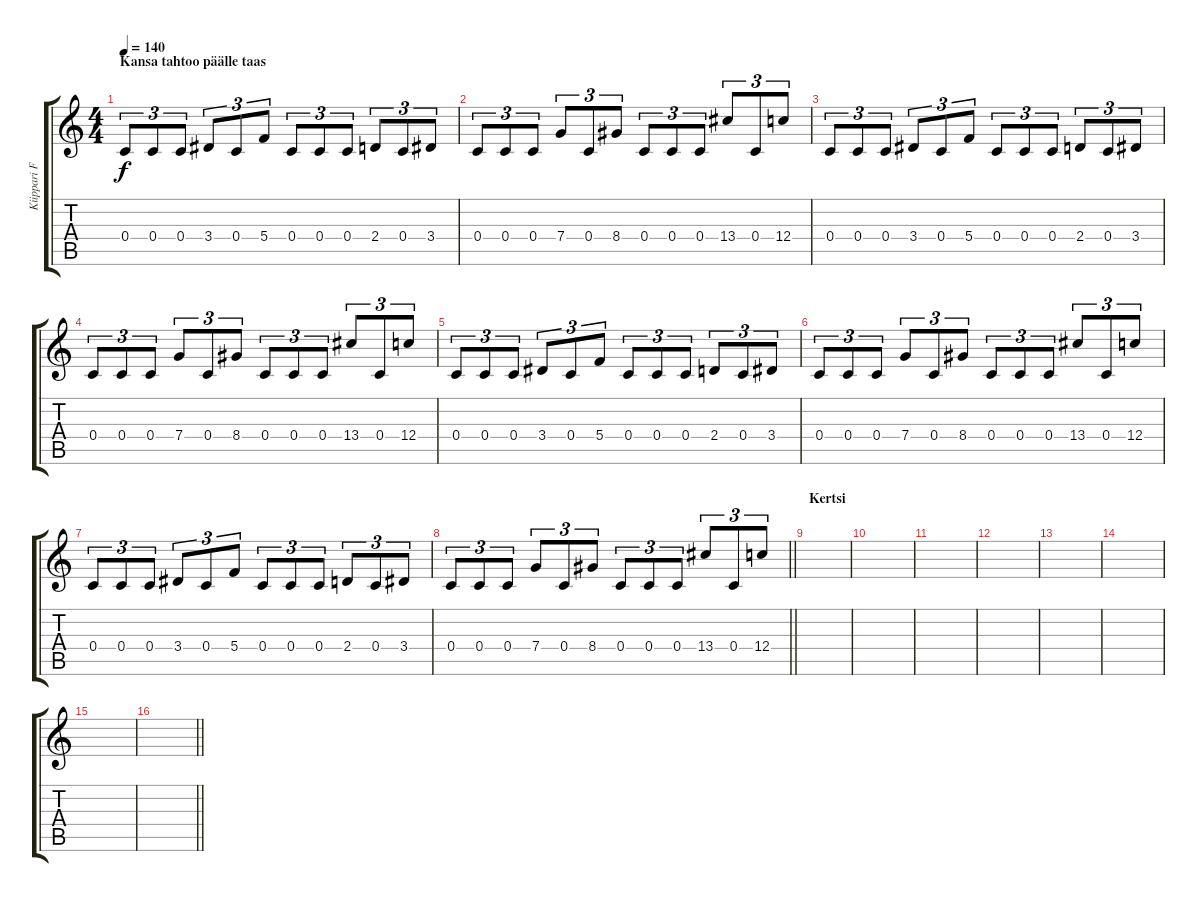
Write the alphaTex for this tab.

\track ("Kiippari FX2" "Kiippari F") {instrument electricguitarclean}
\staff {score tabs}
\tuning (D4 A3 F3 C3 G2 C2) {hide}
\ts (4 4)
\section ("" "Kansa tahtoo päälle taas")
\tempo 140
\clef g2
\ks c
0.4.8{tu (3 2) dy f} 0.4.8{tu (3 2)} 0.4.8{tu (3 2)} 3.4.8{tu (3 2)} 0.4.8{tu (3 2)} 5.4.8{tu (3 2)} 0.4.8{tu (3 2)} 0.4.8{tu (3 2)} 0.4.8{tu (3 2)} 2.4.8{tu (3 2)} 0.4.8{tu (3 2)} 3.4.8{tu (3 2)} |
0.4.8{tu (3 2)} 0.4.8{tu (3 2)} 0.4.8{tu (3 2)} 7.4.8{tu (3 2)} 0.4.8{tu (3 2)} 8.4.8{tu (3 2)} 0.4.8{tu (3 2)} 0.4.8{tu (3 2)} 0.4.8{tu (3 2)} 13.4.8{tu (3 2)} 0.4.8{tu (3 2)} 12.4.8{tu (3 2)} |
0.4.8{tu (3 2)} 0.4.8{tu (3 2)} 0.4.8{tu (3 2)} 3.4.8{tu (3 2)} 0.4.8{tu (3 2)} 5.4.8{tu (3 2)} 0.4.8{tu (3 2)} 0.4.8{tu (3 2)} 0.4.8{tu (3 2)} 2.4.8{tu (3 2)} 0.4.8{tu (3 2)} 3.4.8{tu (3 2)} |
0.4.8{tu (3 2)} 0.4.8{tu (3 2)} 0.4.8{tu (3 2)} 7.4.8{tu (3 2)} 0.4.8{tu (3 2)} 8.4.8{tu (3 2)} 0.4.8{tu (3 2)} 0.4.8{tu (3 2)} 0.4.8{tu (3 2)} 13.4.8{tu (3 2)} 0.4.8{tu (3 2)} 12.4.8{tu (3 2)} |
0.4.8{tu (3 2)} 0.4.8{tu (3 2)} 0.4.8{tu (3 2)} 3.4.8{tu (3 2)} 0.4.8{tu (3 2)} 5.4.8{tu (3 2)} 0.4.8{tu (3 2)} 0.4.8{tu (3 2)} 0.4.8{tu (3 2)} 2.4.8{tu (3 2)} 0.4.8{tu (3 2)} 3.4.8{tu (3 2)} |
0.4.8{tu (3 2)} 0.4.8{tu (3 2)} 0.4.8{tu (3 2)} 7.4.8{tu (3 2)} 0.4.8{tu (3 2)} 8.4.8{tu (3 2)} 0.4.8{tu (3 2)} 0.4.8{tu (3 2)} 0.4.8{tu (3 2)} 13.4.8{tu (3 2)} 0.4.8{tu (3 2)} 12.4.8{tu (3 2)} |
0.4.8{tu (3 2)} 0.4.8{tu (3 2)} 0.4.8{tu (3 2)} 3.4.8{tu (3 2)} 0.4.8{tu (3 2)} 5.4.8{tu (3 2)} 0.4.8{tu (3 2)} 0.4.8{tu (3 2)} 0.4.8{tu (3 2)} 2.4.8{tu (3 2)} 0.4.8{tu (3 2)} 3.4.8{tu (3 2)} |
\barLineRight lightlight
0.4.8{tu (3 2)} 0.4.8{tu (3 2)} 0.4.8{tu (3 2)} 7.4.8{tu (3 2)} 0.4.8{tu (3 2)} 8.4.8{tu (3 2)} 0.4.8{tu (3 2)} 0.4.8{tu (3 2)} 0.4.8{tu (3 2)} 13.4.8{tu (3 2)} 0.4.8{tu (3 2)} 12.4.8{tu (3 2)} |
\section ("" "Kertsi")
|
|
|
|
|
|
|
\barLineRight lightlight
